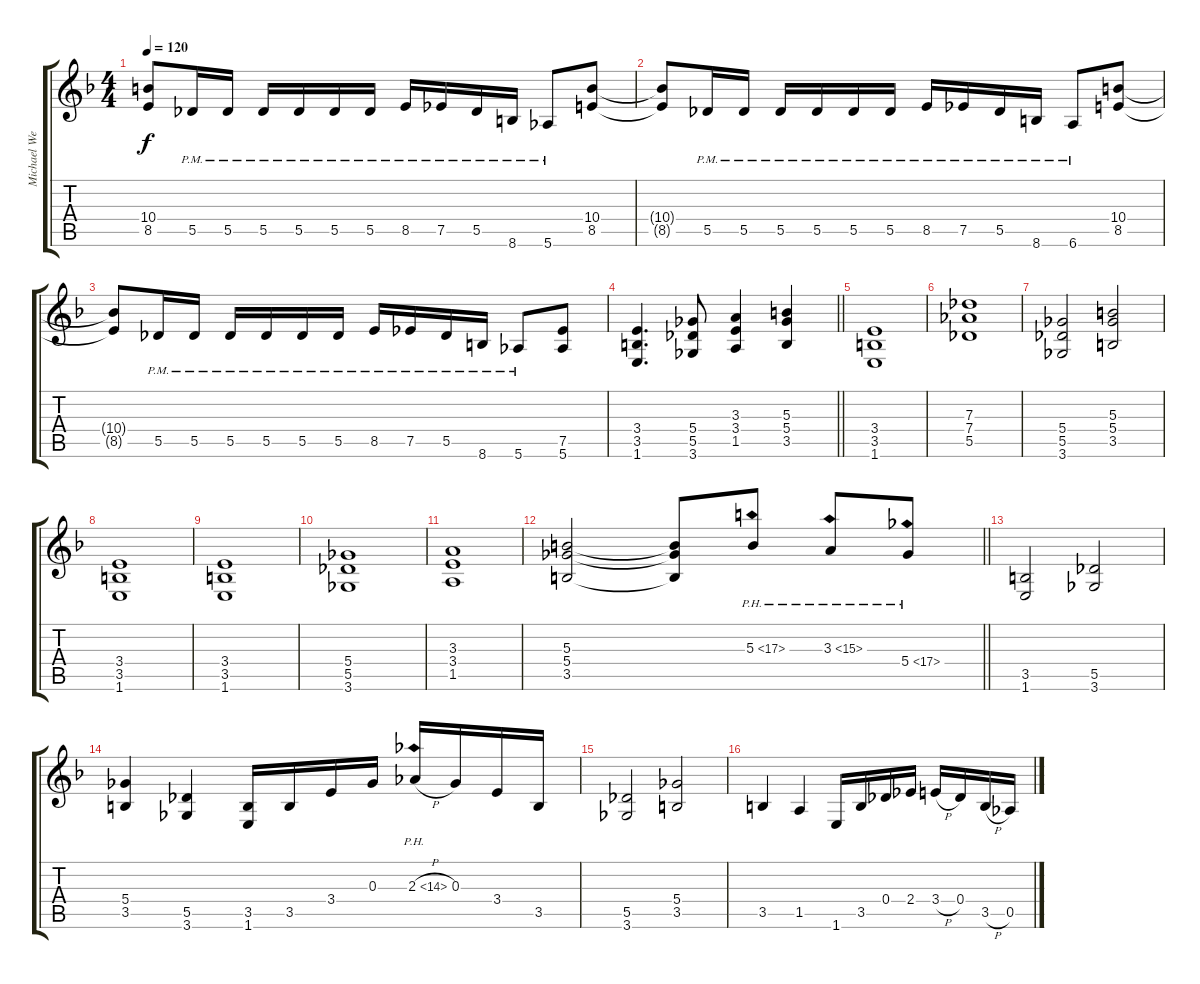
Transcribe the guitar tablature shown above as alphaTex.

\track ("Michael Weikath" "Michael We") {instrument distortionguitar}
\staff {score tabs}
\tuning (Eb4 Bb3 Gb3 Db3 Ab2 Eb2) {hide}
\ts (4 4)
\tempo 120
\clef g2
\ks dminor
(10.4 8.5).8{dy f} 5.5{pm}.16 5.5{pm}.16 5.5{pm}.16 5.5{pm}.16 5.5{pm}.16 5.5{pm}.16 8.5{pm}.16 7.5{pm}.16 5.5{pm}.16 8.6{pm}.16 5.6{pm}.8 (10.4 8.5).8 |
(10.4{t} 8.5{t}).8 5.5{pm}.16 5.5{pm}.16 5.5{pm}.16 5.5{pm}.16 5.5{pm}.16 5.5{pm}.16 8.5{pm}.16 7.5{pm}.16 5.5{pm}.16 8.6{pm}.16 6.6{pm}.8 (10.4 8.5).8 |
(10.4{t} 8.5{t}).8 5.5{pm}.16 5.5{pm}.16 5.5{pm}.16 5.5{pm}.16 5.5{pm}.16 5.5{pm}.16 8.5{pm}.16 7.5{pm}.16 5.5{pm}.16 8.6{pm}.16 5.6{pm}.8 (7.5 5.6).8 |
\barLineRight lightlight
(3.4 3.5 1.6).4{d} (5.4 5.5 3.6).8 (3.3 3.4 1.5).4 (5.3 5.4 3.5).4 |
(3.4 3.5 1.6).1 |
(7.3 7.4 5.5).1 |
(5.4 5.5 3.6).2 (5.3 5.4 3.5).2 |
(3.4 3.5 1.6).1 |
(3.4 3.5 1.6).1 |
(5.4 5.5 3.6).1 |
(3.3 3.4 1.5).1 |
\barLineRight lightlight
(5.3 5.4 3.5).2 (5.3{t} 5.4{t} 3.5{t}).8 5.3{ph 12}.8 3.3{ph 12}.8 5.4{ph 12}.8 |
(3.5 1.6).2 (5.5 3.6).2 |
(5.4 3.5).4 (5.5 3.6).4 (3.5 1.6).16 3.5.16 3.4.16 0.3.16 2.3{ph 12 h}.16 0.3.16 3.4.16 3.5.16 |
(5.5 3.6).2 (5.4 3.5).2 |
3.5.4 1.5.4 1.6.16 3.5.16 0.4.16 2.4.16 3.4{h}.16 0.4.16 3.5{h}.16 0.5.16
